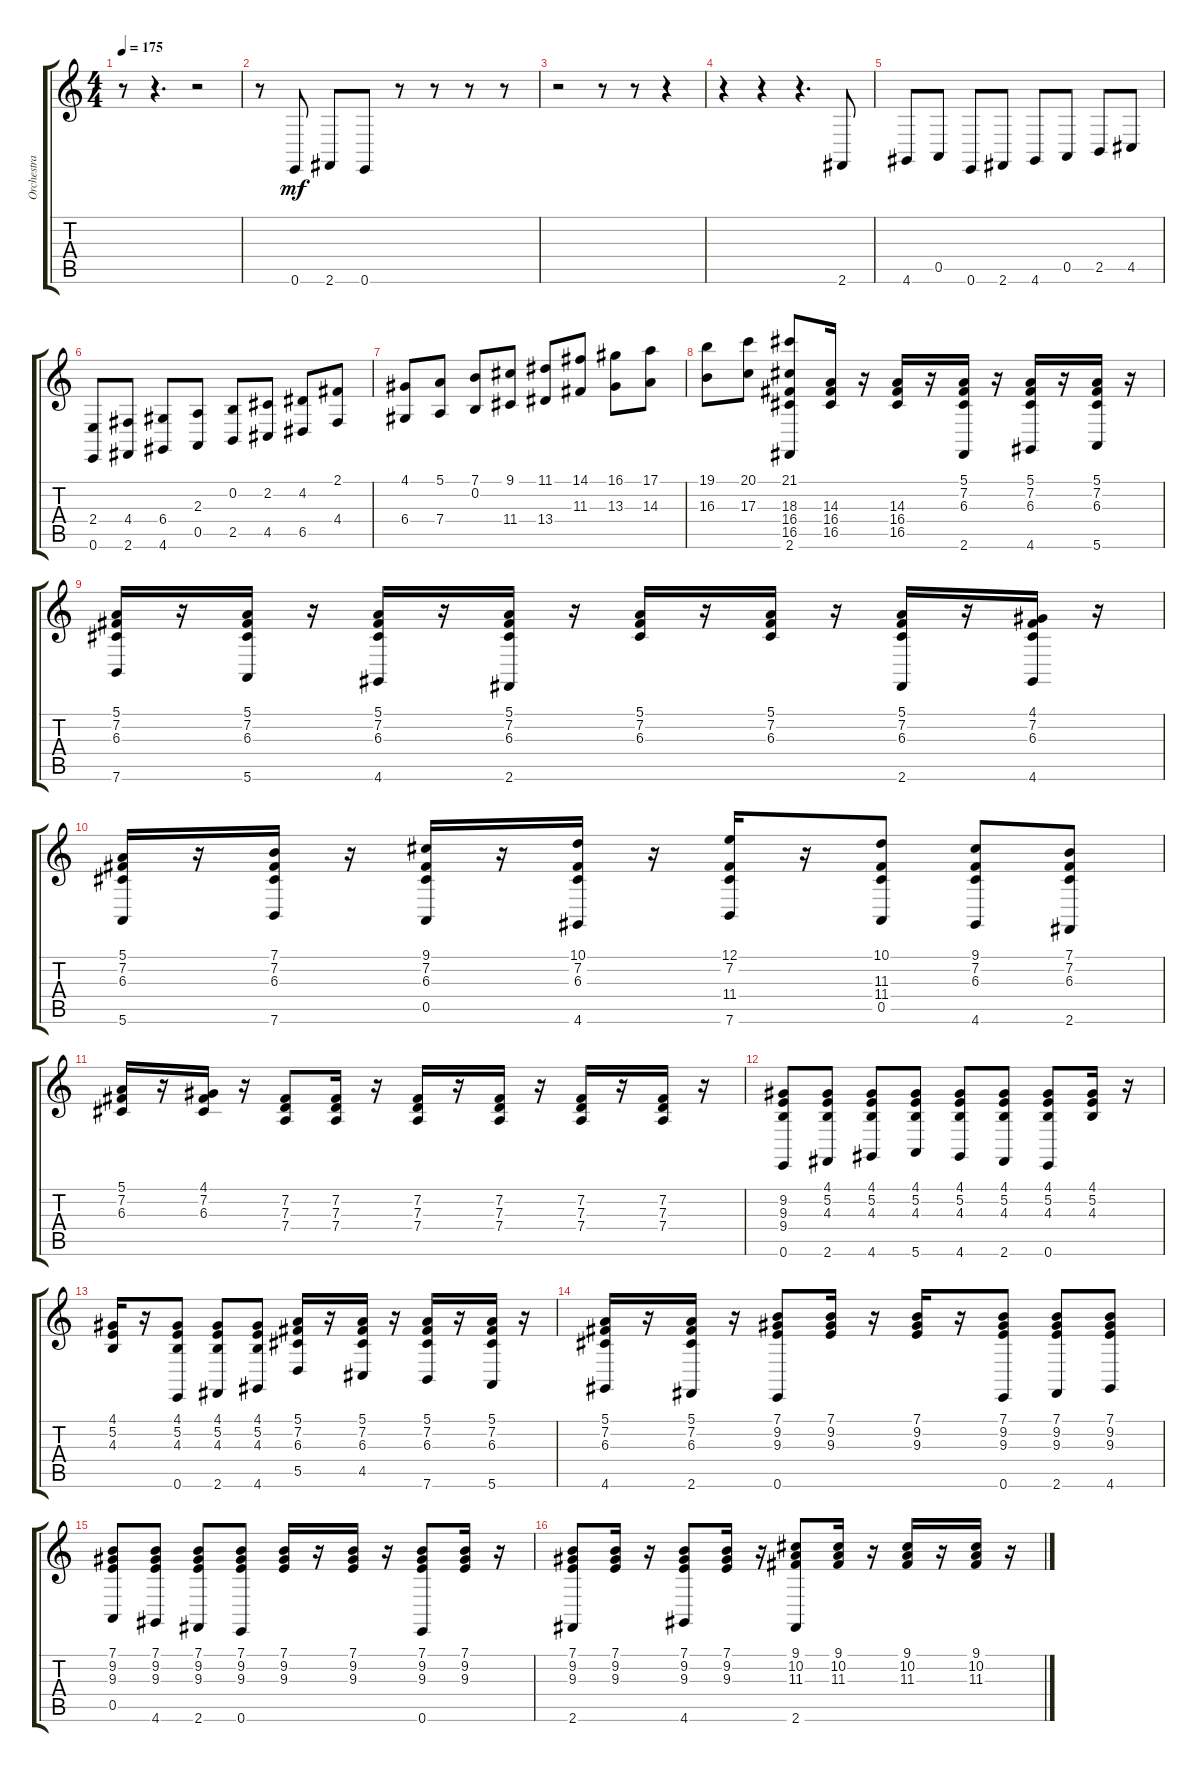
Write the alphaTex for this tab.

\track ("Orchestra" "Orchestra") {instrument stringensemble1}
\staff {score tabs}
\tuning (E4 B3 G3 D3 A2 E2) {hide}
\ts (4 4)
\tempo 175
\clef g2
\ks c
r.8{dy mf} r.4{d} r.2 |
r.8 0.6.8 2.6.8 0.6.8 r.8 r.8 r.8 r.8 |
r.2 r.8 r.8 r.4 |
r.4 r.4 r.4{d} 2.6.8 |
4.6.8 0.5.8 0.6.8 2.6.8 4.6.8 0.5.8 2.5.8 4.5.8 |
(2.4 0.6).8 (4.4 2.6).8 (6.4 4.6).8 (2.3 0.5).8 (0.2 2.5).8 (2.2 4.5).8 (4.2 6.5).8 (2.1 4.4).8 |
(4.1 6.4).8 (5.1 7.4).8 (7.1 0.2).8 (9.1 11.4).8 (11.1 13.4).8 (14.1 11.3).8 (16.1 13.3).8 (17.1 14.3).8 |
(19.1 16.3).8 (20.1 17.3).8 (21.1 18.3 16.4 16.5 2.6).8 (14.3 16.4 16.5).16 r.16 (14.3 16.4 16.5).16 r.16 (5.1 7.2 6.3 2.6).16 r.16 (5.1 7.2 6.3 4.6).16 r.16 (5.1 7.2 6.3 5.6).16 r.16 |
(5.1 7.2 6.3 7.6).16 r.16 (5.1 7.2 6.3 5.6).16 r.16 (5.1 7.2 6.3 4.6).16 r.16 (5.1 7.2 6.3 2.6).16 r.16 (5.1 7.2 6.3).16 r.16 (5.1 7.2 6.3).16 r.16 (5.1 7.2 6.3 2.6).16 r.16 (4.1 7.2 6.3 4.6).16 r.16 |
(5.1 7.2 6.3 5.6).16 r.16 (7.1 7.2 6.3 7.6).16 r.16 (9.1 7.2 6.3 0.5).16 r.16 (10.1 7.2 6.3 4.6).16 r.16 (12.1 7.2 11.4 7.6).16 r.16 (10.1 11.3 11.4 0.5).8 (9.1 7.2 6.3 4.6).8 (7.1 7.2 6.3 2.6).8 |
(5.1 7.2 6.3).16 r.16 (4.1 7.2 6.3).16 r.16 (7.2 7.3 7.4).8 (7.2 7.3 7.4).16 r.16 (7.2 7.3 7.4).16 r.16 (7.2 7.3 7.4).16 r.16 (7.2 7.3 7.4).16 r.16 (7.2 7.3 7.4).16 r.16 |
(9.2 9.3 9.4 0.6).8 (4.1 5.2 4.3 2.6).8 (4.1 5.2 4.3 4.6).8 (4.1 5.2 4.3 5.6).8 (4.1 5.2 4.3 4.6).8 (4.1 5.2 4.3 2.6).8 (4.1 5.2 4.3 0.6).8 (4.1 5.2 4.3).16 r.16 |
(4.1 5.2 4.3).16 r.16 (4.1 5.2 4.3 0.6).8 (4.1 5.2 4.3 2.6).8 (4.1 5.2 4.3 4.6).8 (5.1 7.2 6.3 5.5).16 r.16 (5.1 7.2 6.3 4.5).16 r.16 (5.1 7.2 6.3 7.6).16 r.16 (5.1 7.2 6.3 5.6).16 r.16 |
(5.1 7.2 6.3 4.6).16 r.16 (5.1 7.2 6.3 2.6).16 r.16 (7.1 9.2 9.3 0.6).8 (7.1 9.2 9.3).16 r.16 (7.1 9.2 9.3).16 r.16 (7.1 9.2 9.3 0.6).8 (7.1 9.2 9.3 2.6).8 (7.1 9.2 9.3 4.6).8 |
(7.1 9.2 9.3 0.5).8 (7.1 9.2 9.3 4.6).8 (7.1 9.2 9.3 2.6).8 (7.1 9.2 9.3 0.6).8 (7.1 9.2 9.3).16 r.16 (7.1 9.2 9.3).16 r.16 (7.1 9.2 9.3 0.6).8 (7.1 9.2 9.3).16 r.16 |
(7.1 9.2 9.3 2.6).8 (7.1 9.2 9.3).16 r.16 (7.1 9.2 9.3 4.6).8 (7.1 9.2 9.3).16 r.16 (9.1 10.2 11.3 2.6).8 (9.1 10.2 11.3).16 r.16 (9.1 10.2 11.3).16 r.16 (9.1 10.2 11.3).16 r.16
